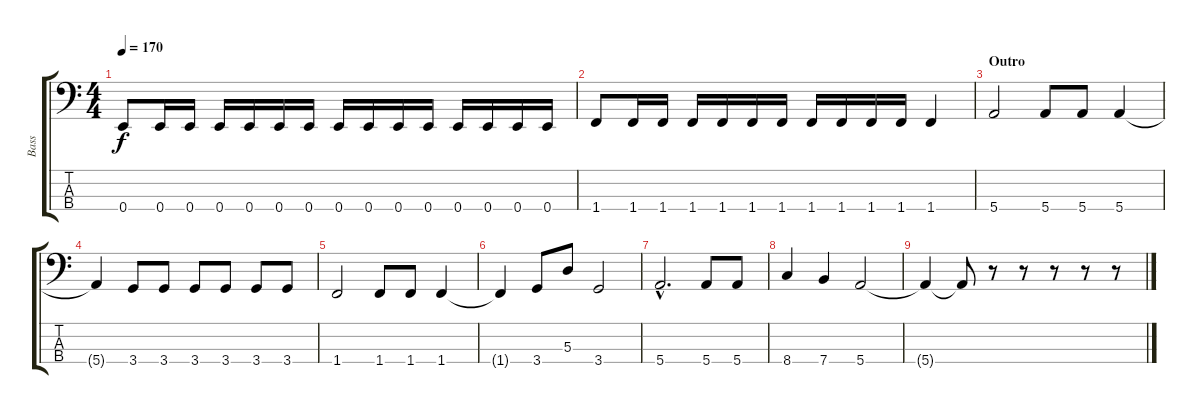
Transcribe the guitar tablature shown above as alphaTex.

\track ("Bass" "Bass") {instrument electricbasspick}
\staff {score tabs}
\tuning (G2 D2 A1 E1) {hide}
\ts (4 4)
\tempo 170
\clef f4
\ks c
0.4.8{dy f} 0.4.16 0.4.16 0.4.16 0.4.16 0.4.16 0.4.16 0.4.16 0.4.16 0.4.16 0.4.16 0.4.16 0.4.16 0.4.16 0.4.16 |
1.4.8 1.4.16 1.4.16 1.4.16 1.4.16 1.4.16 1.4.16 1.4.16 1.4.16 1.4.16 1.4.16 1.4.4 |
\section ("" "Outro")
5.4.2 5.4.8 5.4.8 5.4.4 |
5.4{t}.4 3.4.8 3.4.8 3.4.8 3.4.8 3.4.8 3.4.8 |
1.4.2 1.4.8 1.4.8 1.4.4 |
1.4{t}.4 3.4.8 5.3.8 3.4.2 |
5.4{hac}.2{d} 5.4.8 5.4.8 |
8.4.4 7.4.4 5.4.2 |
5.4{t}.4 5.4{t}.8 r.8 r.8 r.8 r.8 r.8
